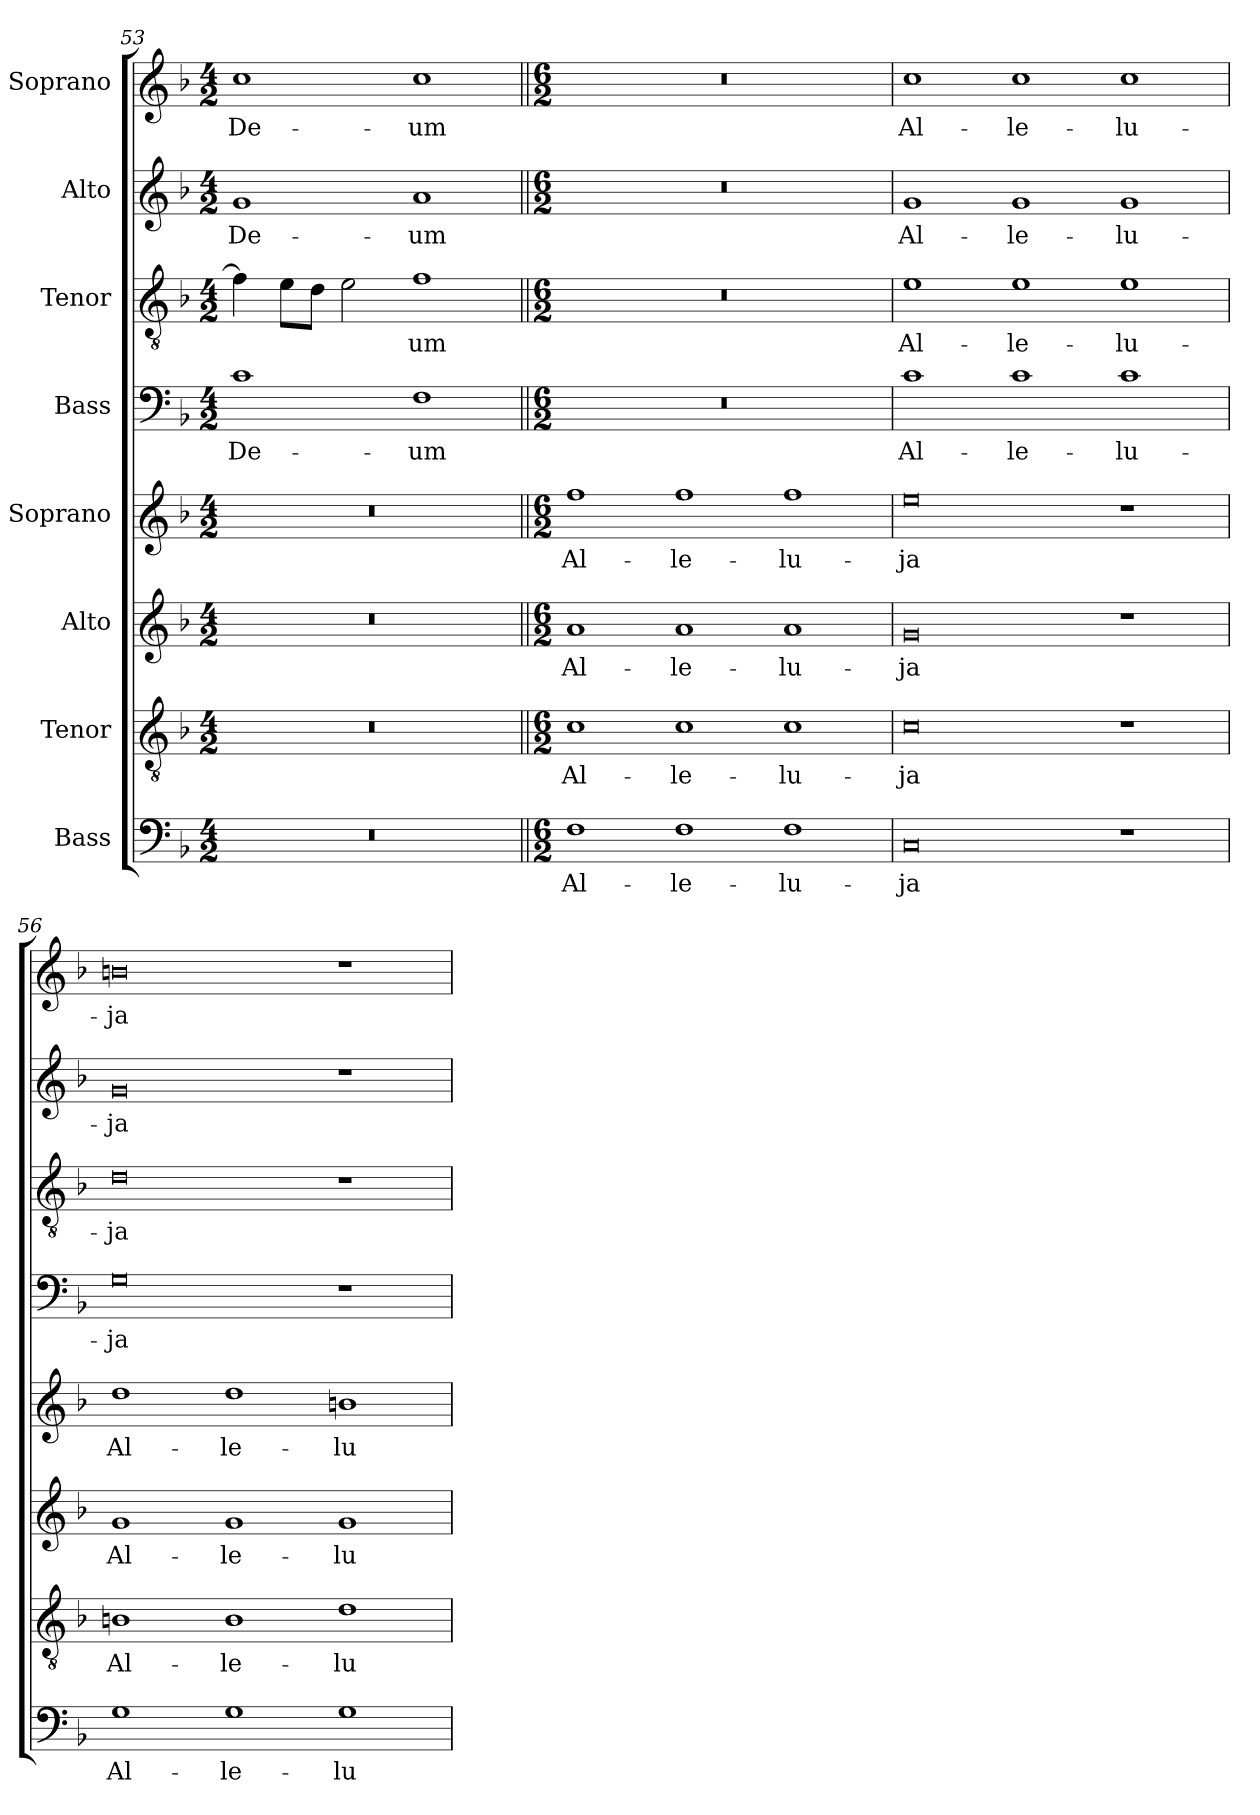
**kern	**text	**kern	**text	**kern	**text	**kern	**text	**kern	**text	**kern	**text	**kern	**text	**kern	**text
*part8	*part8	*part7	*part7	*part6	*part6	*part5	*part5	*part4	*part4	*part3	*part3	*part2	*part2	*part1	*part1
*staff8	*staff8	*staff7	*staff7	*staff6	*staff6	*staff5	*staff5	*staff4	*staff4	*staff3	*staff3	*staff2	*staff2	*staff1	*staff1
*I"Bass	*	*I"Tenor	*	*I"Alto	*	*I"Soprano	*	*I"Bass	*	*I"Tenor	*	*I"Alto	*	*I"Soprano	*
*clefF4	*	*clefGv2	*	*clefG2	*	*clefG2	*	*clefF4	*	*clefGv2	*	*clefG2	*	*clefG2	*
*k[b-]	*	*k[b-]	*	*k[b-]	*	*k[b-]	*	*k[b-]	*	*k[b-]	*	*k[b-]	*	*k[b-]	*
*F:	*	*F:	*	*F:	*	*F:	*	*F:	*	*F:	*	*F:	*	*F:	*
*M4/2	*	*M4/2	*	*M4/2	*	*M4/2	*	*M4/2	*	*M4/2	*	*M4/2	*	*M4/2	*
=53	=53	=53	=53	=53	=53	=53	=53	=53	=53	=53	=53	=53	=53	=53	=53
0r	.	0r	.	0r	.	0r	.	1c	De-	4f\]	.	1g	De-	1cc	De-
.	.	.	.	.	.	.	.	.	.	8e\L	.	.	.	.	.
.	.	.	.	.	.	.	.	.	.	8d\J	.	.	.	.	.
.	.	.	.	.	.	.	.	.	.	2e\	.	.	.	.	.
.	.	.	.	.	.	.	.	1F	-um	1f	-um	1a	-um	1cc	-um
=54||	=54||	=54||	=54||	=54||	=54||	=54||	=54||	=54||	=54||	=54||	=54||	=54||	=54||	=54||	=54||
*M6/2	*	*M6/2	*	*M6/2	*	*M6/2	*	*M6/2	*	*M6/2	*	*M6/2	*	*M6/2	*
1F	Al-	1c	Al-	1a	Al-	1ff	Al-	0.r	.	0.r	.	0.r	.	0.r	.
1F	-le-	1c	-le-	1a	-le-	1ff	-le-	.	.	.	.	.	.	.	.
1F	-lu-	1c	-lu-	1a	-lu-	1ff	-lu-	.	.	.	.	.	.	.	.
=55	=55	=55	=55	=55	=55	=55	=55	=55	=55	=55	=55	=55	=55	=55	=55
0C	-ja	0c	-ja	0g	-ja	0ee	-ja	1c	Al-	1e	Al-	1g	Al-	1cc	Al-
.	.	.	.	.	.	.	.	1c	-le-	1e	-le-	1g	-le-	1cc	-le-
1r	.	1r	.	1r	.	1r	.	1c	-lu-	1e	-lu-	1g	-lu-	1cc	-lu-
=56	=56	=56	=56	=56	=56	=56	=56	=56	=56	=56	=56	=56	=56	=56	=56
1G	Al-	1Bn	Al-	1g	Al-	1dd	Al-	0G	-ja	0d	-ja	0g	-ja	0bn	-ja
1G	-le-	1B	-le-	1g	-le-	1dd	-le-	.	.	.	.	.	.	.	.
1G	-lu-	1d	-lu-	1g	-lu-	1bn	-lu-	1r	.	1r	.	1r	.	1r	.
=	=	=	=	=	=	=	=	=	=	=	=	=	=	=	=
*-	*-	*-	*-	*-	*-	*-	*-	*-	*-	*-	*-	*-	*-	*-	*-
